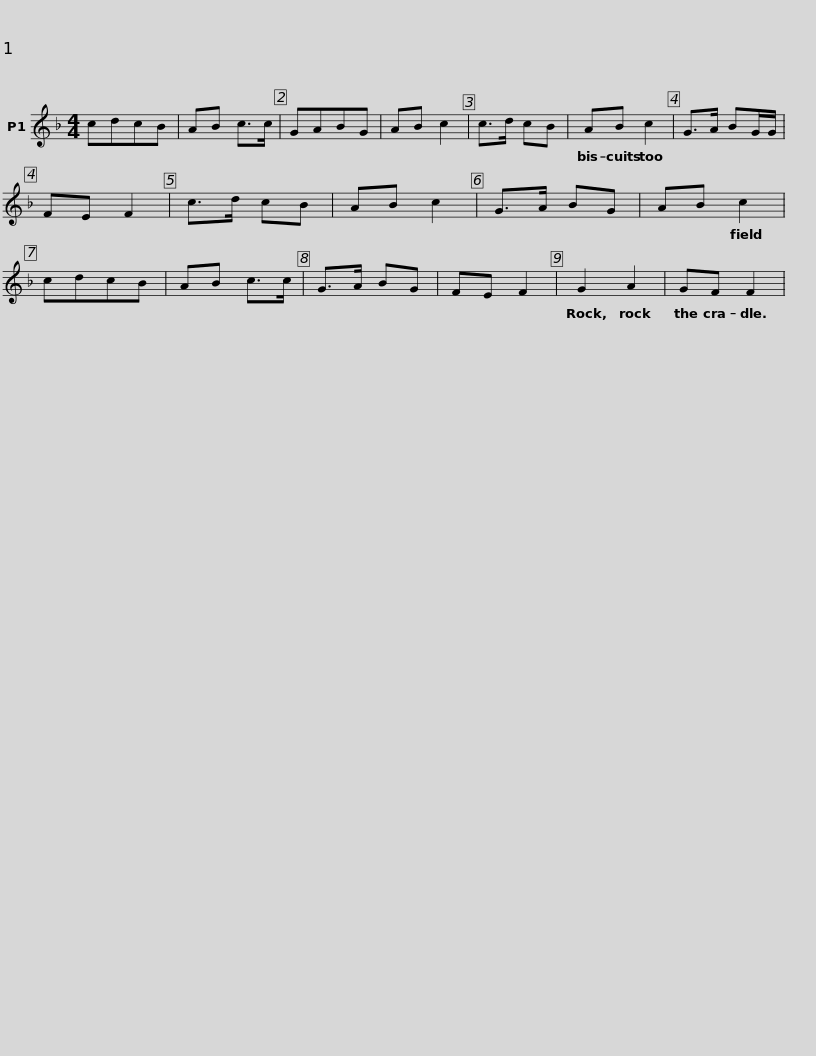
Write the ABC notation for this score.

X:1
L:1/8
M:4/4
I:linebreak $
K:F
V:1 treble
V:1
 cdcB | AB c>c | GABG | AB c2 | c>d cB | %5
 AB c2 |$ G>A BG/G/ | FE F2 | c>d cB | AB c2 | %10
 G>A BG | AB c2 |$ cdcB | AB c>c | G>A BG | %15
 FE F2 | G2 A2 | GF F2 | %18
